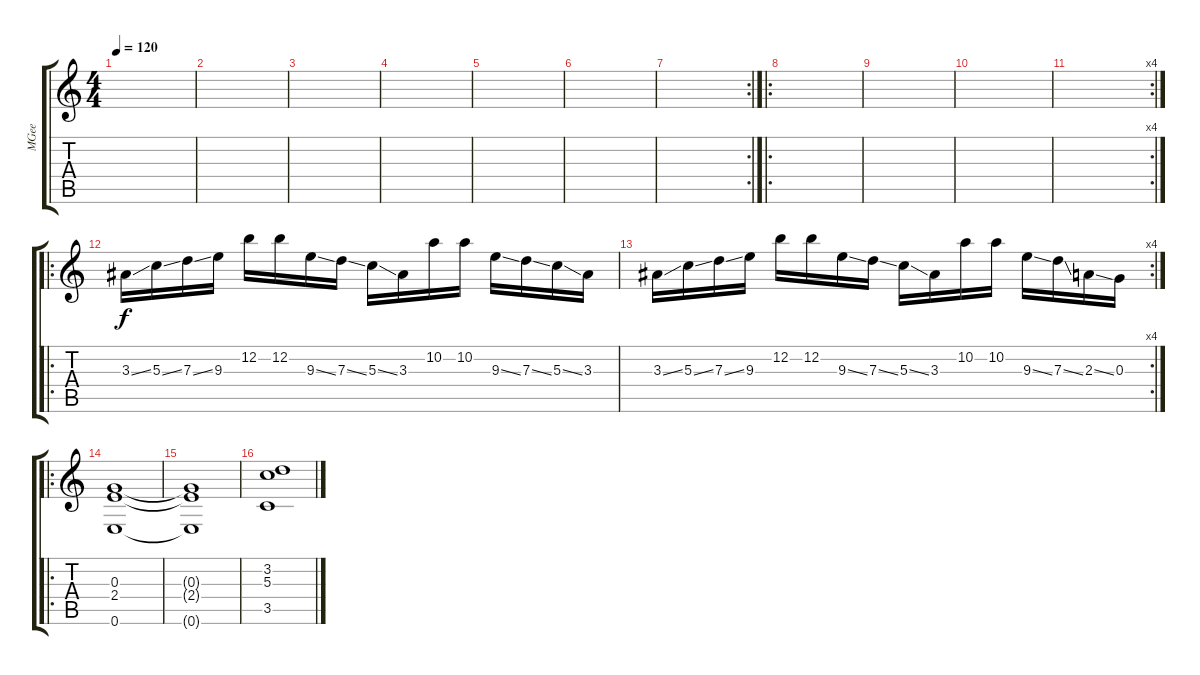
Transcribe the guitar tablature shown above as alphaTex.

\track ("MGee" "MGee") {instrument overdrivenguitar}
\staff {score tabs}
\tuning (E4 B3 G3 D3 A2 E2) {hide}
\ts (4 4)
\tempo 120
\clef g2
\ks c
|
|
|
|
|
|
\rc 2
|
\ro
|
|
|
\rc 4
|
\ro
3.3{ss}.16 5.3{ss}.16 7.3{ss}.16 9.3.16 12.2.16 12.2.16 9.3{ss}.16 7.3{ss}.16 5.3{ss}.16 3.3.16 10.2.16 10.2.16 9.3{ss}.16 7.3{ss}.16 5.3{ss}.16 3.3.16 |
\rc 4
3.3{ss}.16 5.3{ss}.16 7.3{ss}.16 9.3.16 12.2.16 12.2.16 9.3{ss}.16 7.3{ss}.16 5.3{ss}.16 3.3.16 10.2.16 10.2.16 9.3{ss}.16 7.3{ss}.16 2.3{ss}.16 0.3.16 |
\ro
(0.3 2.4 0.6).1 |
(0.3{t} 2.4{t} 0.6{t}).1 |
(3.2 5.3 3.5).1
